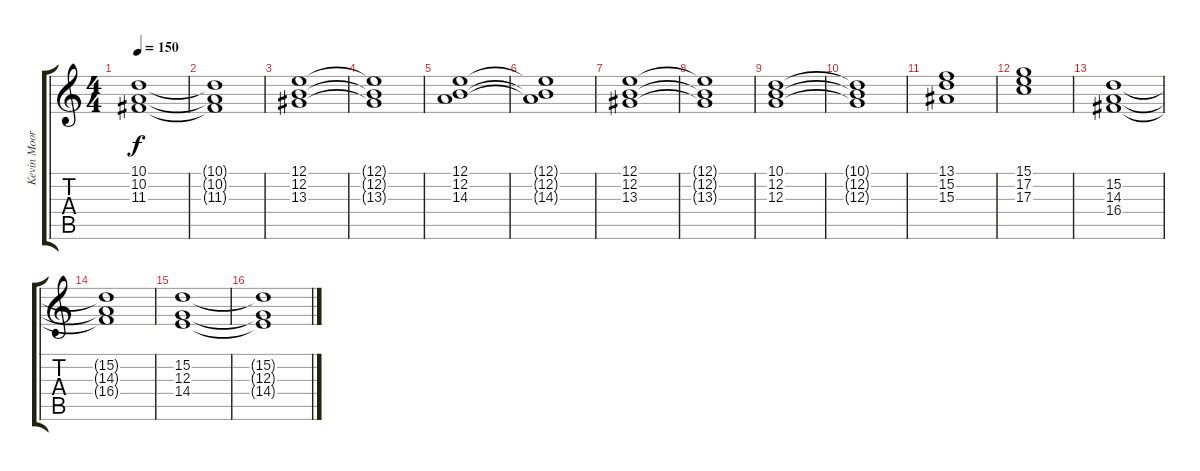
\track ("Kevin Moore: Keyboard" "Kevin Moor") {instrument pad7halo}
\staff {score tabs}
\tuning (E4 B3 G3 D3 A2 E2) {hide}
\ts (4 4)
\tempo 150
\clef g2
\ks c
(10.1 10.2 11.3).1{dy f} |
(10.1{t} 10.2{t} 11.3{t}).1 |
(12.1 12.2 13.3).1 |
(12.1{t} 12.2{t} 13.3{t}).1 |
(12.1 12.2 14.3).1 |
(12.1{t} 12.2{t} 14.3{t}).1 |
(12.1 12.2 13.3).1 |
(12.1{t} 12.2{t} 13.3{t}).1 |
(10.1 12.2 12.3).1 |
(10.1{t} 12.2{t} 12.3{t}).1 |
(13.1 15.2 15.3).1 |
(15.1 17.2 17.3).1 |
(15.2 14.3 16.4).1 |
(15.2{t} 14.3{t} 16.4{t}).1 |
(15.2 12.3 14.4).1 |
(15.2{t} 12.3{t} 14.4{t}).1
